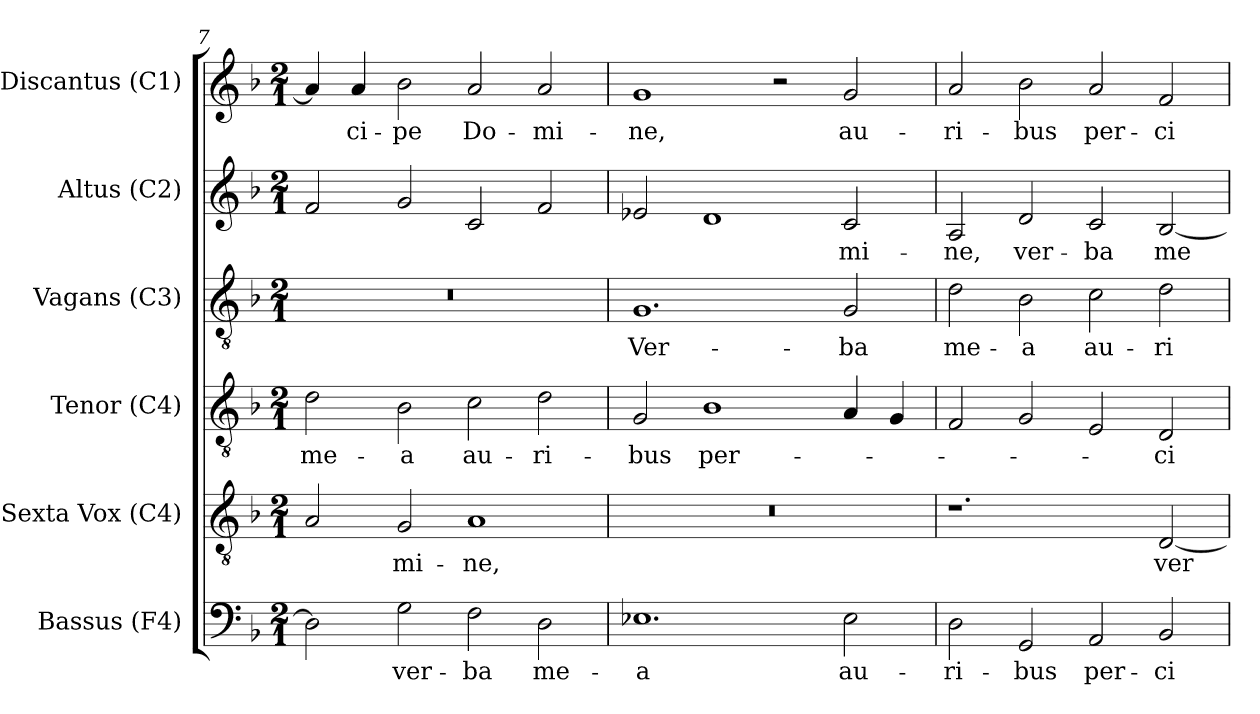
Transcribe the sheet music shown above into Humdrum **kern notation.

**kern	**text	**kern	**text	**kern	**text	**kern	**text	**kern	**text	**kern	**text
*part6	*part6	*part5	*part5	*part4	*part4	*part3	*part3	*part2	*part2	*part1	*part1
*staff6	*staff6	*staff5	*staff5	*staff4	*staff4	*staff3	*staff3	*staff2	*staff2	*staff1	*staff1
*I"Bassus (F4)	*	*I"Sexta Vox (C4)	*	*I"Tenor (C4)	*	*I"Vagans (C3)	*	*I"Altus (C2)	*	*I"Discantus (C1)	*
*I'B.	*	*I'SV.	*	*I'T.	*	*I'V.	*	*I'A.	*	*I'D.	*
*clefF4	*	*clefGv2	*	*clefGv2	*	*clefGv2	*	*clefG2	*	*clefG2	*
*	*	*	*	*	*	*ITrd7c12	*	*ITrd7c12	*	*	*
*k[b-]	*	*k[b-]	*	*k[b-]	*	*k[b-]	*	*k[b-]	*	*k[b-]	*
*F:	*	*F:	*	*F:	*	*F:	*	*F:	*	*F:	*
*M2/1	*	*M2/1	*	*M2/1	*	*M2/1	*	*M2/1	*	*M2/1	*
=7	=7	=7	=7	=7	=7	=7	=7	=7	=7	=7	=7
!	!	!	!	!	!LO:LY:b:color=#000000	!LO:N:vis=1	!	!	!	!	!
2Di\]	.	2Ai/	.	2di\	me-	0r	.	2Fi/	.	4ai/]	.
!	!	!	!	!	!	!	!	!	!	!	!LO:LY:b:color=#000000
.	.	.	.	.	.	.	.	.	.	4ai/	-ci-
!	!LO:LY:b:color=#000000	!	!	!	!	!	!	!	!	!	!
!	!	!	!LO:LY:b:color=#000000	!	!	!	!	!	!	!	!
!	!	!	!	!	!LO:LY:b:color=#000000	!	!	!	!	!	!
!	!	!	!	!	!	!	!	!	!	!	!LO:LY:b:color=#000000
2Gi\	ver-	2Gi/	-mi-	2B-i\	-a	.	.	2Gi/	.	2b-i\	-pe
!	!LO:LY:b:color=#000000	!	!	!	!	!	!	!	!	!	!
!	!	!	!LO:LY:b:color=#000000	!	!	!	!	!	!	!	!
!	!	!	!	!	!LO:LY:b:color=#000000	!	!	!	!	!	!
!	!	!	!	!	!	!	!	!	!	!	!LO:LY:b:color=#000000
2Fi\	-ba	1Ai	-ne,	2ci\	au-	.	.	2Ci/	.	2ai/	Do-
!	!LO:LY:b:color=#000000	!	!	!	!	!	!	!	!	!	!
!	!	!	!	!	!LO:LY:b:color=#000000	!	!	!	!	!	!
!	!	!	!	!	!	!	!	!	!	!	!LO:LY:b:color=#000000
2Di\	me-	.	.	2di\	-ri-	.	.	2Fi/	.	2ai/	-mi-
=8	=8	=8	=8	=8	=8	=8	=8	=8	=8	=8	=8
!	!LO:LY:b:color=#000000	!LO:N:vis=1	!	!	!	!	!	!	!	!	!
!	!	!	!	!	!LO:LY:b:color=#000000	!	!	!	!	!	!
!	!	!	!	!	!	!	!LO:LY:b:color=#000000	!	!	!	!
!	!	!	!	!	!	!	!	!	!	!	!LO:LY:b:color=#000000
1.E-i	-a	0r	.	2Gi/	-bus	1.GGi	Ver-	2E-Xi/	.	1gi	-ne,
!	!	!	!	!	!LO:LY:b:color=#000000	!	!	!	!	!	!
.	.	.	.	1B-i	per-	.	.	1Di	.	.	.
.	.	.	.	.	.	.	.	.	.	2r	.
!	!LO:LY:b:color=#000000	!	!	!	!	!	!	!	!	!	!
!	!	!	!	!	!	!	!LO:LY:b:color=#000000	!	!	!	!
!	!	!	!	!	!	!	!	!	!LO:LY:b:color=#000000	!	!
!	!	!	!	!	!	!	!	!	!	!	!LO:LY:b:color=#000000
2E-i\	au-	.	.	4Ai/	.	2GGi/	-ba	2Ci/	-mi-	2gi/	au-
.	.	.	.	4Gi/	.	.	.	.	.	.	.
=9	=9	=9	=9	=9	=9	=9	=9	=9	=9	=9	=9
!	!LO:LY:b:color=#000000	!	!	!	!	!	!	!	!	!	!
!	!	!	!	!	!	!	!LO:LY:b:color=#000000	!	!	!	!
!	!	!	!	!	!	!	!	!	!LO:LY:b:color=#000000	!	!
!	!	!	!	!	!	!	!	!	!	!	!LO:LY:b:color=#000000
2Di\	-ri-	1.r	.	2Fi/	.	2Di\	me-	2AAi/	-ne,	2ai/	-ri-
!	!LO:LY:b:color=#000000	!	!	!	!	!	!	!	!	!	!
!	!	!	!	!	!	!	!LO:LY:b:color=#000000	!	!	!	!
!	!	!	!	!	!	!	!	!	!LO:LY:b:color=#000000	!	!
!	!	!	!	!	!	!	!	!	!	!	!LO:LY:b:color=#000000
2GGi/	-bus	.	.	2Gi/	.	2BB-i\	-a	2Di/	ver-	2b-i\	-bus
!	!LO:LY:b:color=#000000	!	!	!	!	!	!	!	!	!	!
!	!	!	!	!	!	!	!LO:LY:b:color=#000000	!	!	!	!
!	!	!	!	!	!	!	!	!	!LO:LY:b:color=#000000	!	!
!	!	!	!	!	!	!	!	!	!	!	!LO:LY:b:color=#000000
2AAi/	per-	.	.	2Ei/	.	2Ci\	au-	2Ci/	-ba	2ai/	per-
!	!LO:LY:b:color=#000000	!	!	!	!	!	!	!	!	!	!
!	!	!	!LO:LY:b:color=#000000	!	!	!	!	!	!	!	!
!	!	!	!	!	!LO:LY:b:color=#000000	!	!	!	!	!	!
!	!	!	!	!	!	!	!LO:LY:b:color=#000000	!	!	!	!
!	!	!	!	!	!	!	!	!	!LO:LY:b:color=#000000	!	!
!	!	!	!	!	!	!	!	!	!	!	!LO:LY:b:color=#000000
2BB-i/	-ci-	[2Di/	ver-	2Di/	-ci-	2Di\	-ri-	[2BB-i/	me-	2fi/	-ci-
=	=	=	=	=	=	=	=	=	=	=	=
*-	*-	*-	*-	*-	*-	*-	*-	*-	*-	*-	*-
